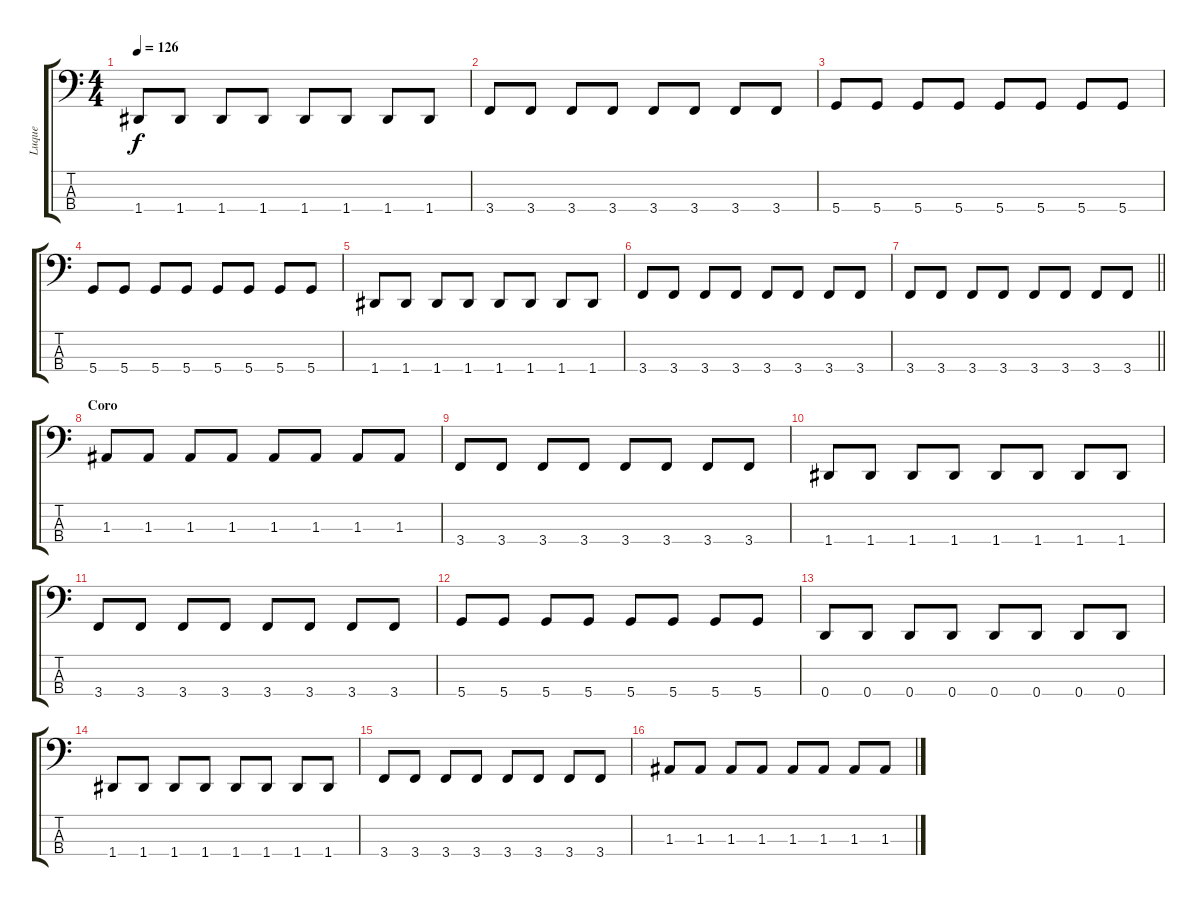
\track ("Luque" "Luque") {instrument electricbassfinger}
\staff {score tabs}
\tuning (G2 D2 A1 D1) {hide}
\ts (4 4)
\tempo 126
\clef f4
\ks c
1.4.8{dy f} 1.4.8 1.4.8 1.4.8 1.4.8 1.4.8 1.4.8 1.4.8 |
3.4.8 3.4.8 3.4.8 3.4.8 3.4.8 3.4.8 3.4.8 3.4.8 |
5.4.8 5.4.8 5.4.8 5.4.8 5.4.8 5.4.8 5.4.8 5.4.8 |
5.4.8 5.4.8 5.4.8 5.4.8 5.4.8 5.4.8 5.4.8 5.4.8 |
1.4.8 1.4.8 1.4.8 1.4.8 1.4.8 1.4.8 1.4.8 1.4.8 |
3.4.8 3.4.8 3.4.8 3.4.8 3.4.8 3.4.8 3.4.8 3.4.8 |
\barLineRight lightlight
3.4.8 3.4.8 3.4.8 3.4.8 3.4.8 3.4.8 3.4.8 3.4.8 |
\section ("" "Coro")
1.3.8 1.3.8 1.3.8 1.3.8 1.3.8 1.3.8 1.3.8 1.3.8 |
3.4.8 3.4.8 3.4.8 3.4.8 3.4.8 3.4.8 3.4.8 3.4.8 |
1.4.8 1.4.8 1.4.8 1.4.8 1.4.8 1.4.8 1.4.8 1.4.8 |
3.4.8 3.4.8 3.4.8 3.4.8 3.4.8 3.4.8 3.4.8 3.4.8 |
5.4.8 5.4.8 5.4.8 5.4.8 5.4.8 5.4.8 5.4.8 5.4.8 |
0.4.8 0.4.8 0.4.8 0.4.8 0.4.8 0.4.8 0.4.8 0.4.8 |
1.4.8 1.4.8 1.4.8 1.4.8 1.4.8 1.4.8 1.4.8 1.4.8 |
3.4.8 3.4.8 3.4.8 3.4.8 3.4.8 3.4.8 3.4.8 3.4.8 |
1.3.8 1.3.8 1.3.8 1.3.8 1.3.8 1.3.8 1.3.8 1.3.8
